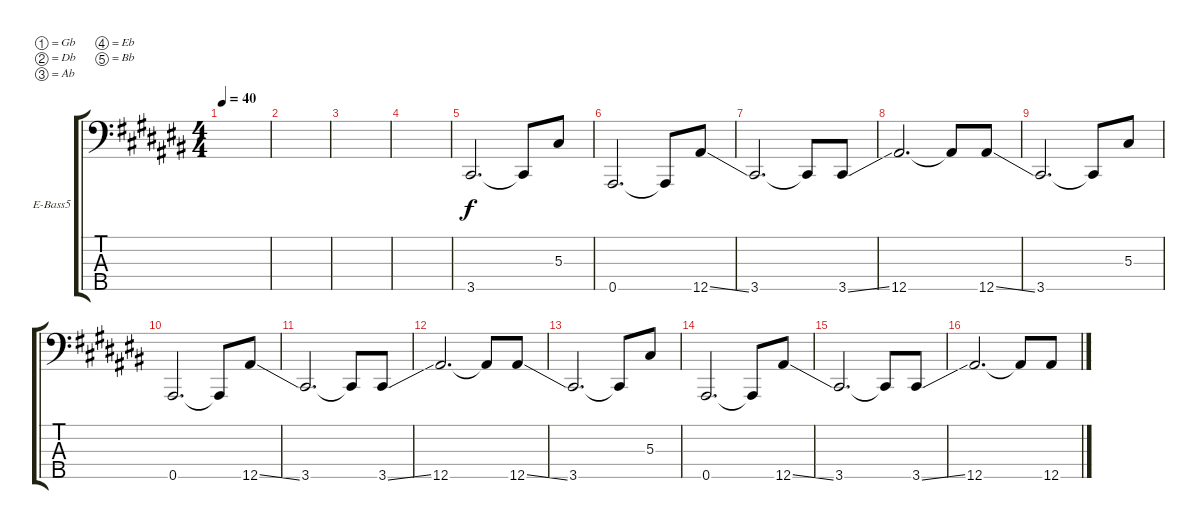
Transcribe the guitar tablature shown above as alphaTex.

\defaultSystemsLayout 4
\bracketExtendMode groupsimilarinstruments
\firstSystemTrackNameOrientation horizontal
\otherSystemsTrackNameOrientation horizontal
\track ("Electric Bass" "E-Bass5") {instrument electricbassfinger}
\staff {score tabs}
\tuning (Gb2 Db2 Ab1 Eb1 Bb0)
\ts (4 4)
\tempo 40
\clef f4
\ks a#minor
|
|
|
|
3.5.2{d} 3.5{t}.8 5.3.8 |
0.5.2{d} 0.5{t}.8 12.5{ss}.8 |
3.5.2{d} 3.5{t}.8 3.5{ss}.8 |
12.5.2{d} 12.5{t}.8 12.5{ss}.8 |
3.5.2{d} 3.5{t}.8 5.3.8 |
0.5.2{d} 0.5{t}.8 12.5{ss}.8 |
3.5.2{d} 3.5{t}.8 3.5{ss}.8 |
12.5.2{d} 12.5{t}.8 12.5{ss}.8 |
3.5.2{d} 3.5{t}.8 5.3.8 |
0.5.2{d} 0.5{t}.8 12.5{ss}.8 |
3.5.2{d} 3.5{t}.8 3.5{ss}.8 |
12.5.2{d} 12.5{t}.8 12.5{ss}.8
